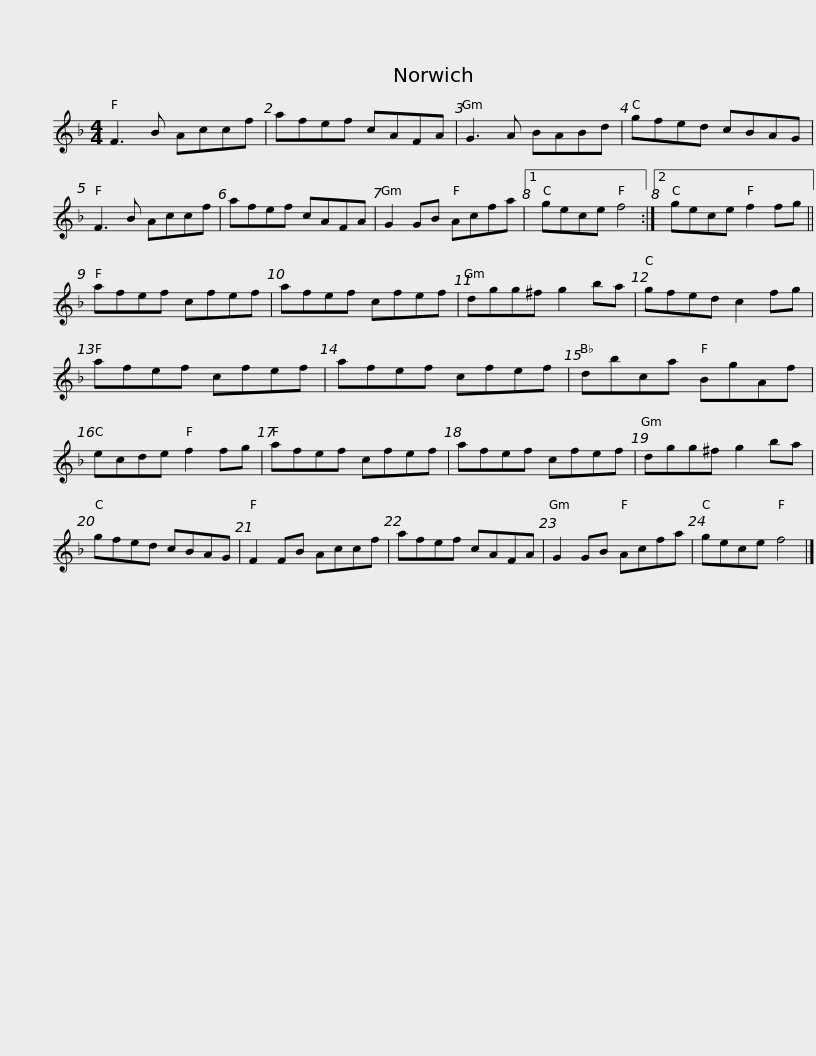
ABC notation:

X:1
L:1/8
M:4/4
I:linebreak $
K:F
V:1 treble
V:1
 F3 B Accf | afef cAFA | G3 A BABd | gfed cBAG | F3 B Accf | %5
 afef cAFA |$ G2 GB Acfa |1 gece f4 :|2 gece f2 fg || afef cfef | %10
 afef cfef | dgg^f g2 ba |$ gfed c2 fg | afef cfef | afef cfef | %15
 dbca BgAf | ecde f2 fg | afef cfef |$ afef cfef | dgg^f g2 ba | %20
 gfed cBAG | F2 FB Accf | afef cAFA |$ G2 GB Acfa | gece f4 |] %25
